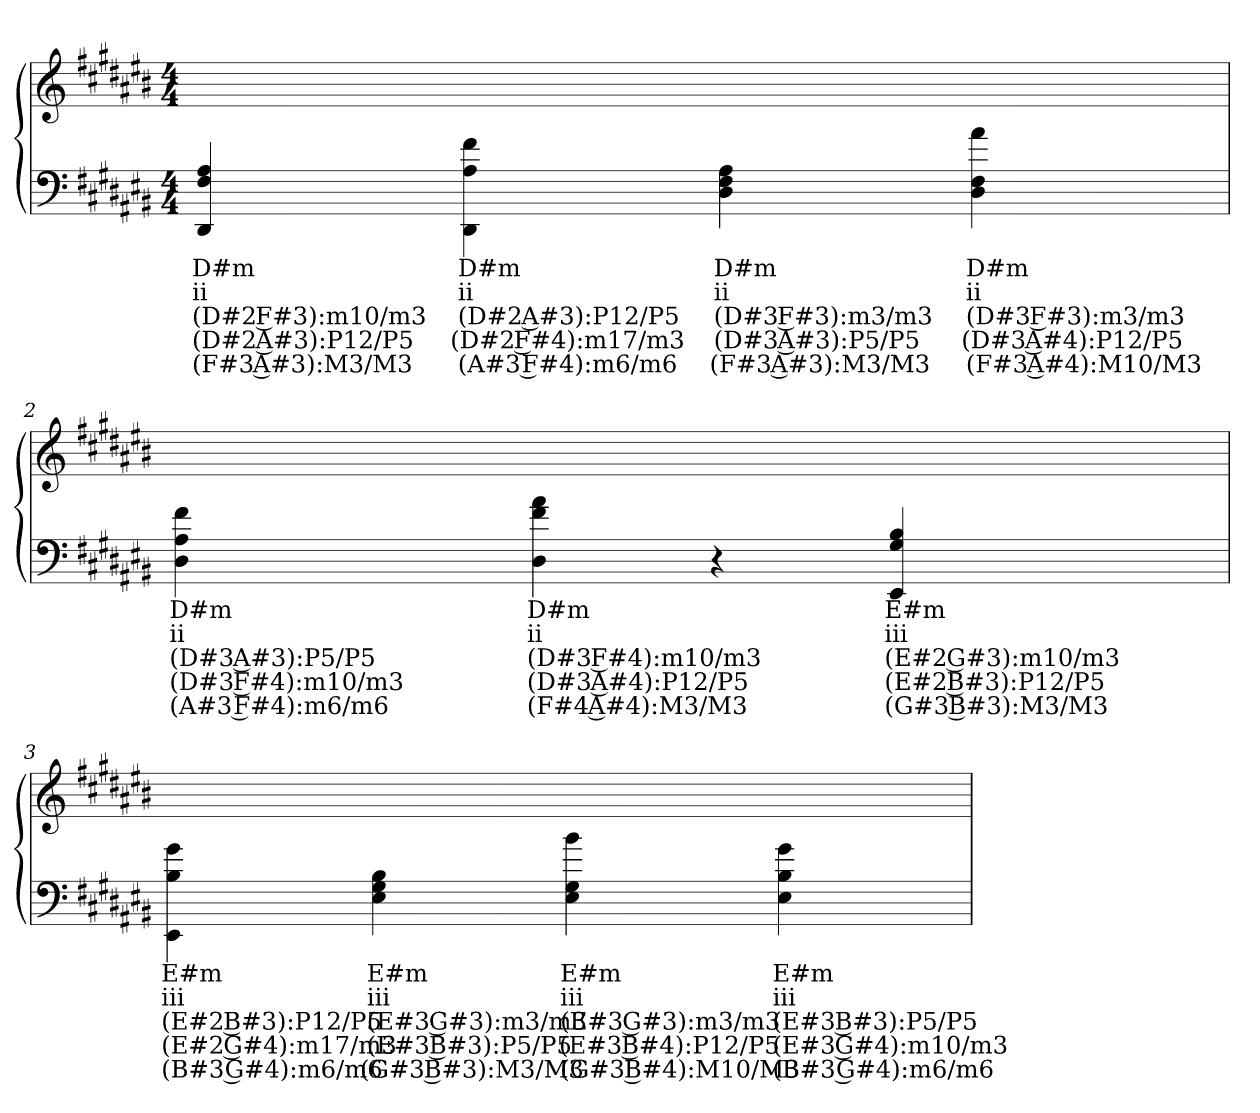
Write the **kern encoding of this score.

**kern	**text	**text	**text	**text	**text	**kern
*part2	*part2	*part2	*part2	*part2	*part2	*part1
*staff2	*staff2	*staff2	*staff2	*staff2	*staff2	*staff1
*clefF4	*	*	*	*	*	*clefG2
*k[f#c#g#d#a#e#b#]	*	*	*	*	*	*k[f#c#g#d#a#e#b#]
*C#:	*	*	*	*	*	*C#:
*M4/4	*	*	*	*	*	*M4/4
*MM60	*	*	*	*	*	*MM60
=1	=1	=1	=1	=1	=1	=1
4DD# 4F# 4A#	D#m	ii	(D#2 F#3):m10/m3	(D#2 A#3):P12/P5	(F#3 A#3):M3/M3	1ryy
4DD# 4A# 4f#	D#m	ii	(D#2 A#3):P12/P5	(D#2 F#4):m17/m3	(A#3 F#4):m6/m6	.
4D# 4F# 4A#	D#m	ii	(D#3 F#3):m3/m3	(D#3 A#3):P5/P5	(F#3 A#3):M3/M3	.
4D# 4F# 4a#	D#m	ii	(D#3 F#3):m3/m3	(D#3 A#4):P12/P5	(F#3 A#4):M10/M3	.
=2	=2	=2	=2	=2	=2	=2
4D# 4A# 4f#	D#m	ii	(D#3 A#3):P5/P5	(D#3 F#4):m10/m3	(A#3 F#4):m6/m6	1ryy
4D# 4f# 4a#	D#m	ii	(D#3 F#4):m10/m3	(D#3 A#4):P12/P5	(F#4 A#4):M3/M3	.
4r	.	.	.	.	.	.
4EE# 4G# 4B#	E#m	iii	(E#2 G#3):m10/m3	(E#2 B#3):P12/P5	(G#3 B#3):M3/M3	.
=3	=3	=3	=3	=3	=3	=3
4EE# 4B# 4g#	E#m	iii	(E#2 B#3):P12/P5	(E#2 G#4):m17/m3	(B#3 G#4):m6/m6	1ryy
4E# 4G# 4B#	E#m	iii	(E#3 G#3):m3/m3	(E#3 B#3):P5/P5	(G#3 B#3):M3/M3	.
4E# 4G# 4b#	E#m	iii	(E#3 G#3):m3/m3	(E#3 B#4):P12/P5	(G#3 B#4):M10/M3	.
4E# 4B# 4g#	E#m	iii	(E#3 B#3):P5/P5	(E#3 G#4):m10/m3	(B#3 G#4):m6/m6	.
=	=	=	=	=	=	=
*-	*-	*-	*-	*-	*-	*-
